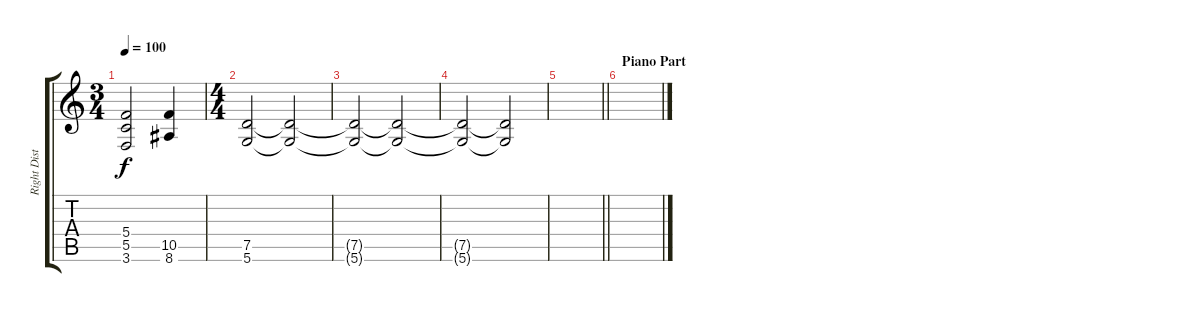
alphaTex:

\track ("Right Dist. Guitar" "Right Dist") {instrument distortionguitar}
\staff {score tabs}
\tuning (D4 A3 F3 C3 G2 D2) {hide}
\ts (3 4)
\tempo 100
\clef g2
\ks c
(5.4{t} 5.5{t} 3.6{t}).2{dy f} (10.5 8.6).4 |
\ts (4 4)
(7.5 5.6).2{volume 8} (7.5{t} 5.6{t}).2 |
(7.5{t} 5.6{t}).2 (7.5{t} 5.6{t}).2 |
(7.5{t} 5.6{t}).2{volume 0} (7.5{t} 5.6{t}).2 |
\barLineRight lightlight
|
\section ("" "Piano Part")
